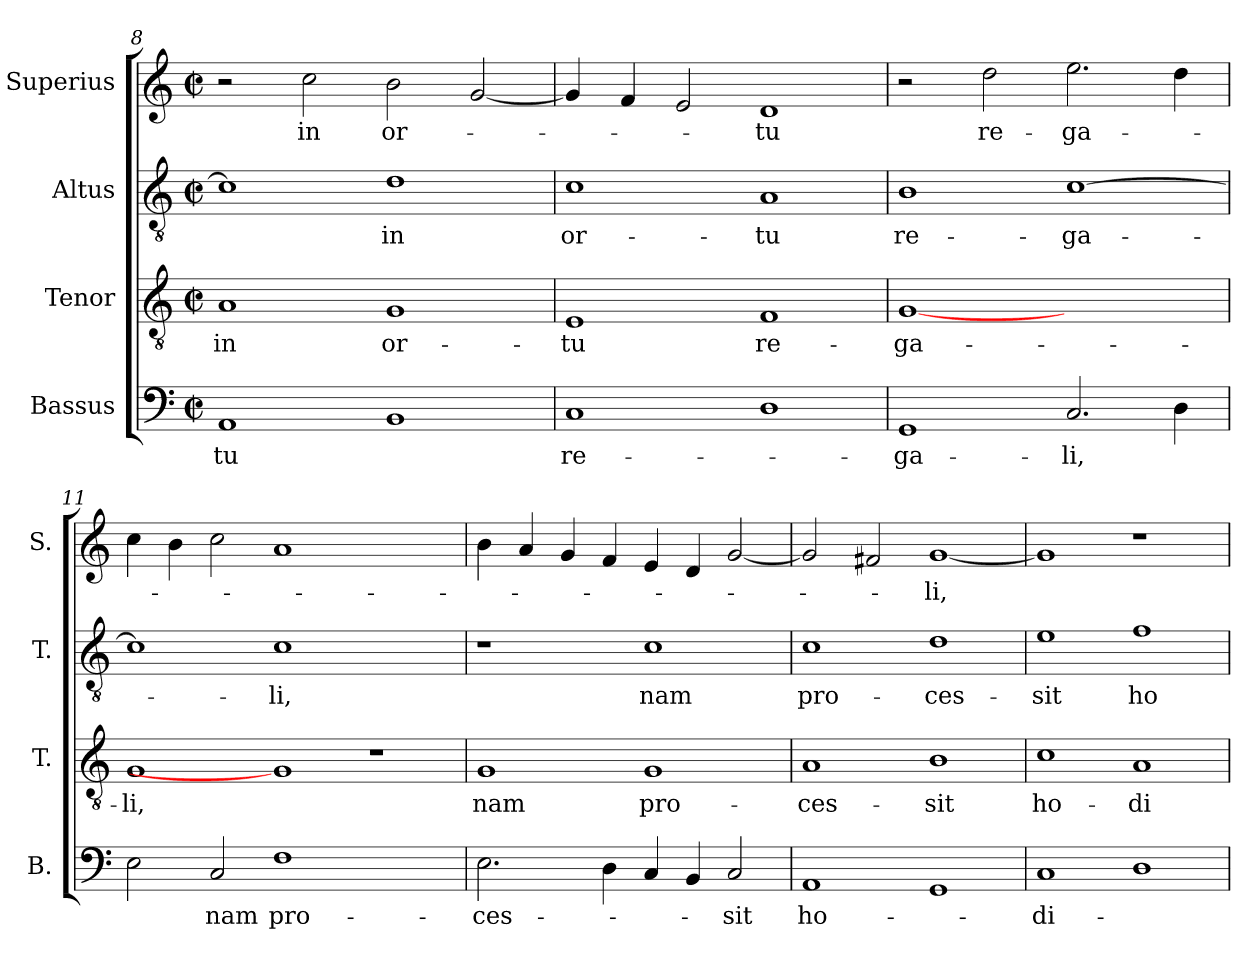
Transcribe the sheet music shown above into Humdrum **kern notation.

**kern	**text	**kern	**text	**kern	**text	**kern	**text
*part4	*part4	*part3	*part3	*part2	*part2	*part1	*part1
*staff4	*staff4	*staff3	*staff3	*staff2	*staff2	*staff1	*staff1
*I"Bassus	*	*I"Tenor	*	*I"Altus	*	*I"Superius	*
*I'B.	*	*I'T.	*	*I'T.	*	*I'S.	*
*clefF4	*	*clefGv2	*	*clefGv2	*	*clefG2	*
*	*	*ITrd7c12	*	*ITrd7c12	*	*	*
*k[]	*	*k[]	*	*k[]	*	*k[]	*
*M2/2	*	*M2/2	*	*M2/2	*	*M2/2	*
*met(c|)	*	*met(c|)	*	*met(c|)	*	*met(c|)	*
=8	=8	=8	=8	=8	=8	=8	=8
!	!LO:LY:b:color=#000000	!	!	!	!	!	!
!	!	!	!LO:LY:b:color=#000000	!	!	!	!
1AAi	-tu	1AAi	in	1Ci]	.	2r	.
!	!	!	!	!	!	!	!LO:LY:b:color=#000000
.	.	.	.	.	.	2cci\	in
!	!	!	!LO:LY:b:color=#000000	!	!	!	!
!	!	!	!	!	!LO:LY:b:color=#000000	!	!
!	!	!	!	!	!	!	!LO:LY:b:color=#000000
1BBi	.	1GGi	or-	1Di	in	2bi\	or-
.	.	.	.	.	.	[<2gi/	.
=9	=9	=9	=9	=9	=9	=9	=9
!	!LO:LY:b:color=#000000	!	!	!	!	!	!
!	!	!	!LO:LY:b:color=#000000	!	!	!	!
!	!	!	!	!	!LO:LY:b:color=#000000	!	!
1Ci	re-	1EEi	-tu	1Ci	or-	4gi/]	.
.	.	.	.	.	.	4fi/	.
.	.	.	.	.	.	2ei/	.
!	!	!	!LO:LY:b:color=#000000	!	!	!	!
!	!	!	!	!	!LO:LY:b:color=#000000	!	!
!	!	!	!	!	!	!	!LO:LY:b:color=#000000
1Di	.	1FFi	re-	1AAi	-tu	1di	-tu
=10	=10	=10	=10	=10	=10	=10	=10
!	!LO:LY:b:color=#000000	!	!	!	!	!	!
!	!	!	!LO:LY:b:color=#000000	!	!	!	!
!	!	!	!	!	!LO:LY:b:color=#000000	!	!
1GGi	-ga-	[1GGi	-ga-	1BBi	re-	2r	.
!	!	!	!	!	!	!	!LO:LY:b:color=#000000
.	.	.	.	.	.	2ddi\	re-
!	!LO:LY:b:color=#000000	!	!	!	!	!	!
!	!	!	!	!	!LO:LY:b:color=#000000	!	!
!	!	!	!	!	!	!	!LO:LY:b:color=#000000
2.Ci/	-li,	1ryy	.	[>1Ci	-ga-	2.eei\	-ga-
4Di\	.	.	.	.	.	4ddi\	.
=11	=11	=11	=11	=11	=11	=11	=11
!	!	!	!LO:LY:b:color=#000000	!	!	!	!
2Ei\	.	1GGi	-li,	1Ci]	.	4cci\	.
.	.	.	.	.	.	4bi\	.
!	!LO:LY:b:color=#000000	!	!	!	!	!	!
2Ci/	nam	.	.	.	.	2cci\	.
!	!LO:LY:b:color=#000000	!	!	!	!	!	!
!	!	!	!	!	!LO:LY:b:color=#000000	!	!
1Fi	pro-	1GGi]	.	1Ci	-li,	1ai	.
1ryy	.	1r	.	1ryy	.	1ryy	.
=12	=12	=12	=12	=12	=12	=12	=12
!	!LO:LY:b:color=#000000	!	!	!	!	!	!
!	!	!	!LO:LY:b:color=#000000	!	!	!	!
2.Ei\	-ces-	1GGi	nam	1r	.	4bi\	.
.	.	.	.	.	.	4ai/	.
.	.	.	.	.	.	4gi/	.
4Di\	.	.	.	.	.	4fi/	.
!	!	!	!LO:LY:b:color=#000000	!	!	!	!
!	!	!	!	!	!LO:LY:b:color=#000000	!	!
4Ci/	.	1GGi	pro-	1Ci	nam	4ei/	.
4BBi/	.	.	.	.	.	4di/	.
!	!LO:LY:b:color=#000000	!	!	!	!	!	!
2Ci/	-sit	.	.	.	.	[<2gi/	.
=13	=13	=13	=13	=13	=13	=13	=13
!	!LO:LY:b:color=#000000	!	!	!	!	!	!
!	!	!	!LO:LY:b:color=#000000	!	!	!	!
!	!	!	!	!	!LO:LY:b:color=#000000	!	!
1AAi	ho-	1AAi	-ces-	1Ci	pro-	2gi/]	.
.	.	.	.	.	.	2f#Xi/	.
!	!	!	!LO:LY:b:color=#000000	!	!	!	!
!	!	!	!	!	!LO:LY:b:color=#000000	!	!
!	!	!	!	!	!	!	!LO:LY:b:color=#000000
1GGi	.	1BBi	-sit	1Di	-ces-	[<1gi	-li,
!!LO:LB:g=z
=14	=14	=14	=14	=14	=14	=14	=14
!	!LO:LY:b:color=#000000	!	!	!	!	!	!
!	!	!	!LO:LY:b:color=#000000	!	!	!	!
!	!	!	!	!	!LO:LY:b:color=#000000	!	!
1Ci	-di-	1Ci	ho-	1Ei	-sit	1gi]	.
!	!	!	!LO:LY:b:color=#000000	!	!	!	!
!	!	!	!	!	!LO:LY:b:color=#000000	!	!
1Di	.	1AAi	-di-	1Fi	ho-	1r	.
=	=	=	=	=	=	=	=
*-	*-	*-	*-	*-	*-	*-	*-
